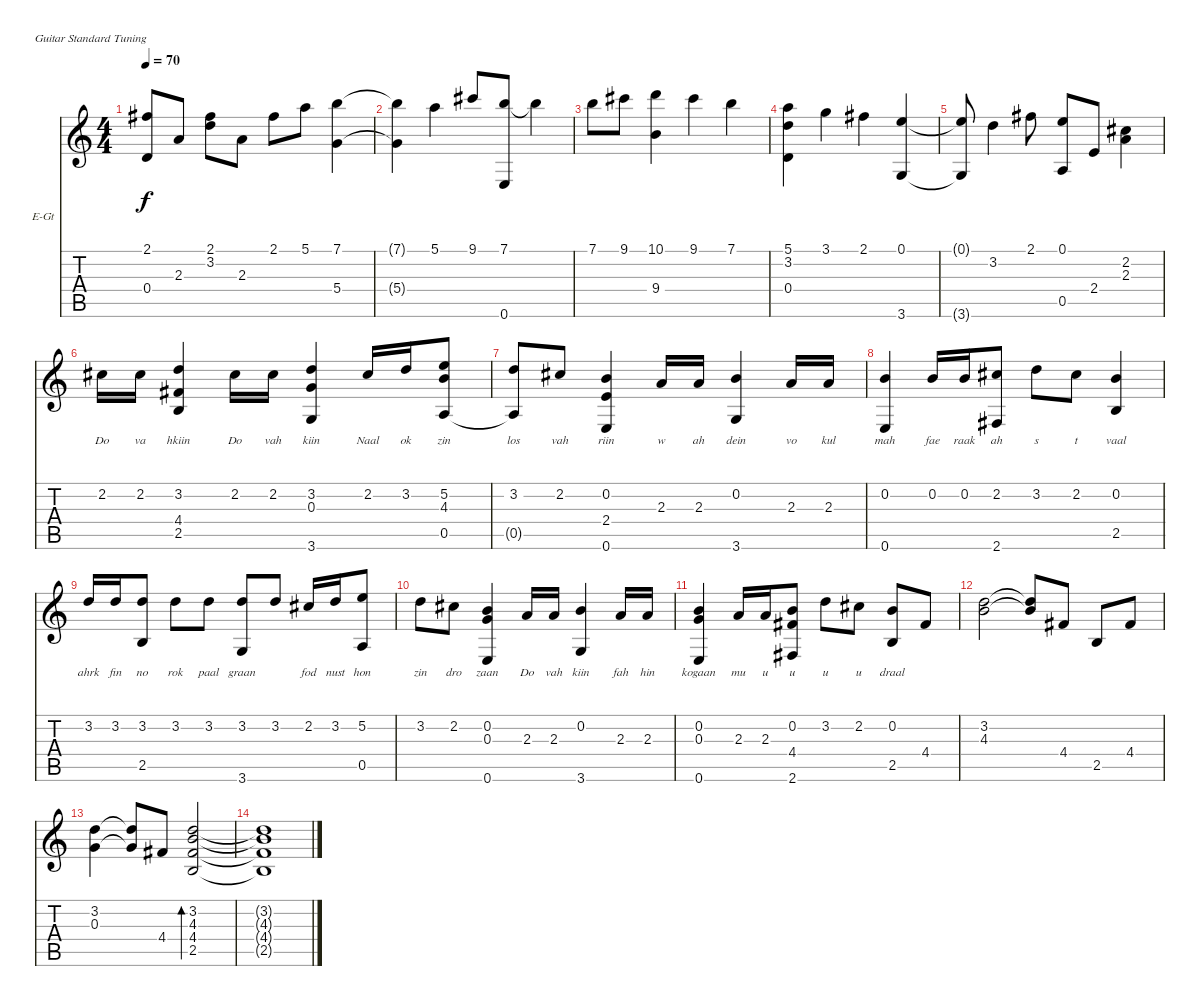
\defaultSystemsLayout 4
\bracketExtendMode nobrackets
\firstSystemTrackNameOrientation horizontal
\otherSystemsTrackNameOrientation horizontal
\track ("Jazz Guitar" "E-Gt") {instrument electricguitarjazz}
\staff {score tabs}
\tuning (E4 B3 G3 D3 A2 E2)
\ts (4 4)
\tempo 70
\clef g2
\ks c
(2.1 0.4).8{lyrics (0 "") lyrics (1 "") lyrics (2 "") lyrics (3 "") lyrics (4 "") dy f} 2.3.8{lyrics (0 "") lyrics (1 "") lyrics (2 "") lyrics (3 "") lyrics (4 "")} (3.2 2.1).8{lyrics (0 "") lyrics (1 "") lyrics (2 "") lyrics (3 "") lyrics (4 "")} 2.3.8{lyrics (0 "") lyrics (1 "") lyrics (2 "") lyrics (3 "") lyrics (4 "")} 2.1.8{lyrics (0 "") lyrics (1 "") lyrics (2 "") lyrics (3 "") lyrics (4 "")} 5.1.8{lyrics (0 "") lyrics (1 "") lyrics (2 "") lyrics (3 "") lyrics (4 "")} (7.1 5.4).4{lyrics (0 "") lyrics (1 "") lyrics (2 "") lyrics (3 "") lyrics (4 "")} |
(7.1{t} 5.4{t}).4{lyrics (0 "") lyrics (1 "") lyrics (2 "") lyrics (3 "") lyrics (4 "")} 5.1.4{lyrics (0 "") lyrics (1 "") lyrics (2 "") lyrics (3 "") lyrics (4 "")} 9.1.8{lyrics (0 "") lyrics (1 "") lyrics (2 "") lyrics (3 "") lyrics (4 "")} (7.1 0.6).8{lyrics (0 "") lyrics (1 "") lyrics (2 "") lyrics (3 "") lyrics (4 "")} 7.1{t}.4{lyrics (0 "") lyrics (1 "") lyrics (2 "") lyrics (3 "") lyrics (4 "")} |
7.1.8{lyrics (0 "") lyrics (1 "") lyrics (2 "") lyrics (3 "") lyrics (4 "")} 9.1.8{lyrics (0 "") lyrics (1 "") lyrics (2 "") lyrics (3 "") lyrics (4 "")} (10.1 9.4).4{lyrics (0 "") lyrics (1 "") lyrics (2 "") lyrics (3 "") lyrics (4 "")} 9.1.4{lyrics (0 "") lyrics (1 "") lyrics (2 "") lyrics (3 "") lyrics (4 "")} 7.1.4{lyrics (0 "") lyrics (1 "") lyrics (2 "") lyrics (3 "") lyrics (4 "")} |
(5.1 3.2 0.4).4{lyrics (0 "") lyrics (1 "") lyrics (2 "") lyrics (3 "") lyrics (4 "")} 3.1.4{lyrics (0 "") lyrics (1 "") lyrics (2 "") lyrics (3 "") lyrics (4 "")} 2.1.4{lyrics (0 "") lyrics (1 "") lyrics (2 "") lyrics (3 "") lyrics (4 "")} (0.1 3.6).4{lyrics (0 "") lyrics (1 "") lyrics (2 "") lyrics (3 "") lyrics (4 "")} |
(0.1{t} 3.6{t}).8{lyrics (0 "") lyrics (1 "") lyrics (2 "") lyrics (3 "") lyrics (4 "")} 3.2.4{lyrics (0 "") lyrics (1 "") lyrics (2 "") lyrics (3 "") lyrics (4 "")} 2.1.8{lyrics (0 "") lyrics (1 "") lyrics (2 "") lyrics (3 "") lyrics (4 "")} (0.1 0.5).8{lyrics (0 "") lyrics (1 "") lyrics (2 "") lyrics (3 "") lyrics (4 "")} 2.4.8{lyrics (0 "") lyrics (1 "") lyrics (2 "") lyrics (3 "") lyrics (4 "")} (2.3 2.2).4{lyrics (0 "") lyrics (1 "") lyrics (2 "") lyrics (3 "") lyrics (4 "")} |
2.2.16{lyrics (0 "Do") lyrics (1 "") lyrics (2 "") lyrics (3 "") lyrics (4 "")} 2.2.16{lyrics (0 "va") lyrics (1 "") lyrics (2 "") lyrics (3 "") lyrics (4 "")} (3.2 4.4 2.5).4{lyrics (0 "hkiin") lyrics (1 "") lyrics (2 "") lyrics (3 "") lyrics (4 "")} 2.2.16{lyrics (0 "Do") lyrics (1 "") lyrics (2 "") lyrics (3 "") lyrics (4 "")} 2.2.16{lyrics (0 "vah") lyrics (1 "") lyrics (2 "") lyrics (3 "") lyrics (4 "")} (3.2 3.6 0.3).4{lyrics (0 "kiin") lyrics (1 "") lyrics (2 "") lyrics (3 "") lyrics (4 "")} 2.2.16{lyrics (0 "Naal") lyrics (1 "") lyrics (2 "") lyrics (3 "") lyrics (4 "")} 3.2.16{lyrics (0 "ok") lyrics (1 "") lyrics (2 "") lyrics (3 "") lyrics (4 "")} (5.2 4.3 0.5).8{lyrics (0 "zin") lyrics (1 "") lyrics (2 "") lyrics (3 "") lyrics (4 "")} |
(3.2 0.5{t}).8{lyrics (0 "los") lyrics (1 "") lyrics (2 "") lyrics (3 "") lyrics (4 "")} 2.2.8{lyrics (0 "vah") lyrics (1 "") lyrics (2 "") lyrics (3 "") lyrics (4 "")} (0.2 2.4 0.6).4{lyrics (0 "riin") lyrics (1 "") lyrics (2 "") lyrics (3 "") lyrics (4 "")} 2.3.16{lyrics (0 "w") lyrics (1 "") lyrics (2 "") lyrics (3 "") lyrics (4 "")} 2.3.16{lyrics (0 "ah") lyrics (1 "") lyrics (2 "") lyrics (3 "") lyrics (4 "")} (0.2 3.6).4{lyrics (0 "dein") lyrics (1 "") lyrics (2 "") lyrics (3 "") lyrics (4 "")} 2.3.16{lyrics (0 "vo") lyrics (1 "") lyrics (2 "") lyrics (3 "") lyrics (4 "")} 2.3.16{lyrics (0 "kul") lyrics (1 "") lyrics (2 "") lyrics (3 "") lyrics (4 "")} |
(0.2 0.6).4{lyrics (0 "mah") lyrics (1 "") lyrics (2 "") lyrics (3 "") lyrics (4 "")} 0.2.16{lyrics (0 "fae") lyrics (1 "") lyrics (2 "") lyrics (3 "") lyrics (4 "")} 0.2.16{lyrics (0 "raak") lyrics (1 "") lyrics (2 "") lyrics (3 "") lyrics (4 "")} (2.2 2.6).8{lyrics (0 "ah") lyrics (1 "") lyrics (2 "") lyrics (3 "") lyrics (4 "")} 3.2.8{lyrics (0 "s") lyrics (1 "") lyrics (2 "") lyrics (3 "") lyrics (4 "")} 2.2.8{lyrics (0 "t") lyrics (1 "") lyrics (2 "") lyrics (3 "") lyrics (4 "")} (0.2 2.5).4{lyrics (0 "vaal") lyrics (1 "") lyrics (2 "") lyrics (3 "") lyrics (4 "")} |
3.2.16{lyrics (0 "ahrk") lyrics (1 "") lyrics (2 "") lyrics (3 "") lyrics (4 "")} 3.2.16{lyrics (0 "fin") lyrics (1 "") lyrics (2 "") lyrics (3 "") lyrics (4 "")} (3.2 2.5).8{lyrics (0 "no") lyrics (1 "") lyrics (2 "") lyrics (3 "") lyrics (4 "")} 3.2.8{lyrics (0 "rok") lyrics (1 "") lyrics (2 "") lyrics (3 "") lyrics (4 "")} 3.2.8{lyrics (0 "paal") lyrics (1 "") lyrics (2 "") lyrics (3 "") lyrics (4 "")} (3.2 3.6).8{lyrics (0 "graan") lyrics (1 "") lyrics (2 "") lyrics (3 "") lyrics (4 "")} 3.2.8{lyrics (0 "") lyrics (1 "") lyrics (2 "") lyrics (3 "") lyrics (4 "")} 2.2.16{lyrics (0 "fod") lyrics (1 "") lyrics (2 "") lyrics (3 "") lyrics (4 "")} 3.2.16{lyrics (0 "nust") lyrics (1 "") lyrics (2 "") lyrics (3 "") lyrics (4 "")} (5.2 0.5).8{lyrics (0 "hon") lyrics (1 "") lyrics (2 "") lyrics (3 "") lyrics (4 "")} |
3.2.8{lyrics (0 "zin") lyrics (1 "") lyrics (2 "") lyrics (3 "") lyrics (4 "")} 2.2.8{lyrics (0 "dro") lyrics (1 "") lyrics (2 "") lyrics (3 "") lyrics (4 "")} (0.2 0.3 0.6).4{lyrics (0 "zaan") lyrics (1 "") lyrics (2 "") lyrics (3 "") lyrics (4 "")} 2.3.16{lyrics (0 "Do") lyrics (1 "") lyrics (2 "") lyrics (3 "") lyrics (4 "")} 2.3.16{lyrics (0 "vah") lyrics (1 "") lyrics (2 "") lyrics (3 "") lyrics (4 "")} (0.2 3.6).4{lyrics (0 "kiin") lyrics (1 "") lyrics (2 "") lyrics (3 "") lyrics (4 "")} 2.3.16{lyrics (0 "fah") lyrics (1 "") lyrics (2 "") lyrics (3 "") lyrics (4 "")} 2.3.16{lyrics (0 "hin") lyrics (1 "") lyrics (2 "") lyrics (3 "") lyrics (4 "")} |
(0.2 0.3 0.6).4{lyrics (0 "kogaan") lyrics (1 "") lyrics (2 "") lyrics (3 "") lyrics (4 "")} 2.3.16{lyrics (0 "mu") lyrics (1 "") lyrics (2 "") lyrics (3 "") lyrics (4 "")} 2.3.16{lyrics (0 "u") lyrics (1 "") lyrics (2 "") lyrics (3 "") lyrics (4 "")} (0.2 4.4 2.6).8{lyrics (0 "u") lyrics (1 "") lyrics (2 "") lyrics (3 "") lyrics (4 "")} 3.2.8{lyrics (0 "u") lyrics (1 "") lyrics (2 "") lyrics (3 "") lyrics (4 "")} 2.2.8{lyrics (0 "u") lyrics (1 "") lyrics (2 "") lyrics (3 "") lyrics (4 "")} (0.2 2.5).8{lyrics (0 "draal") lyrics (1 "") lyrics (2 "") lyrics (3 "") lyrics (4 "")} 4.4.8 |
(4.3 3.2).2 (4.3{t} 3.2{t}).8 4.4.8 2.5.8 4.4.8 |
(3.2 0.3).4 (3.2{t} 0.3{t}).8 4.4.8 (3.2 4.3 4.4 2.5).2{bd 119} |
(3.2{t} 4.3{t} 4.4{t} 2.5{t}).1
